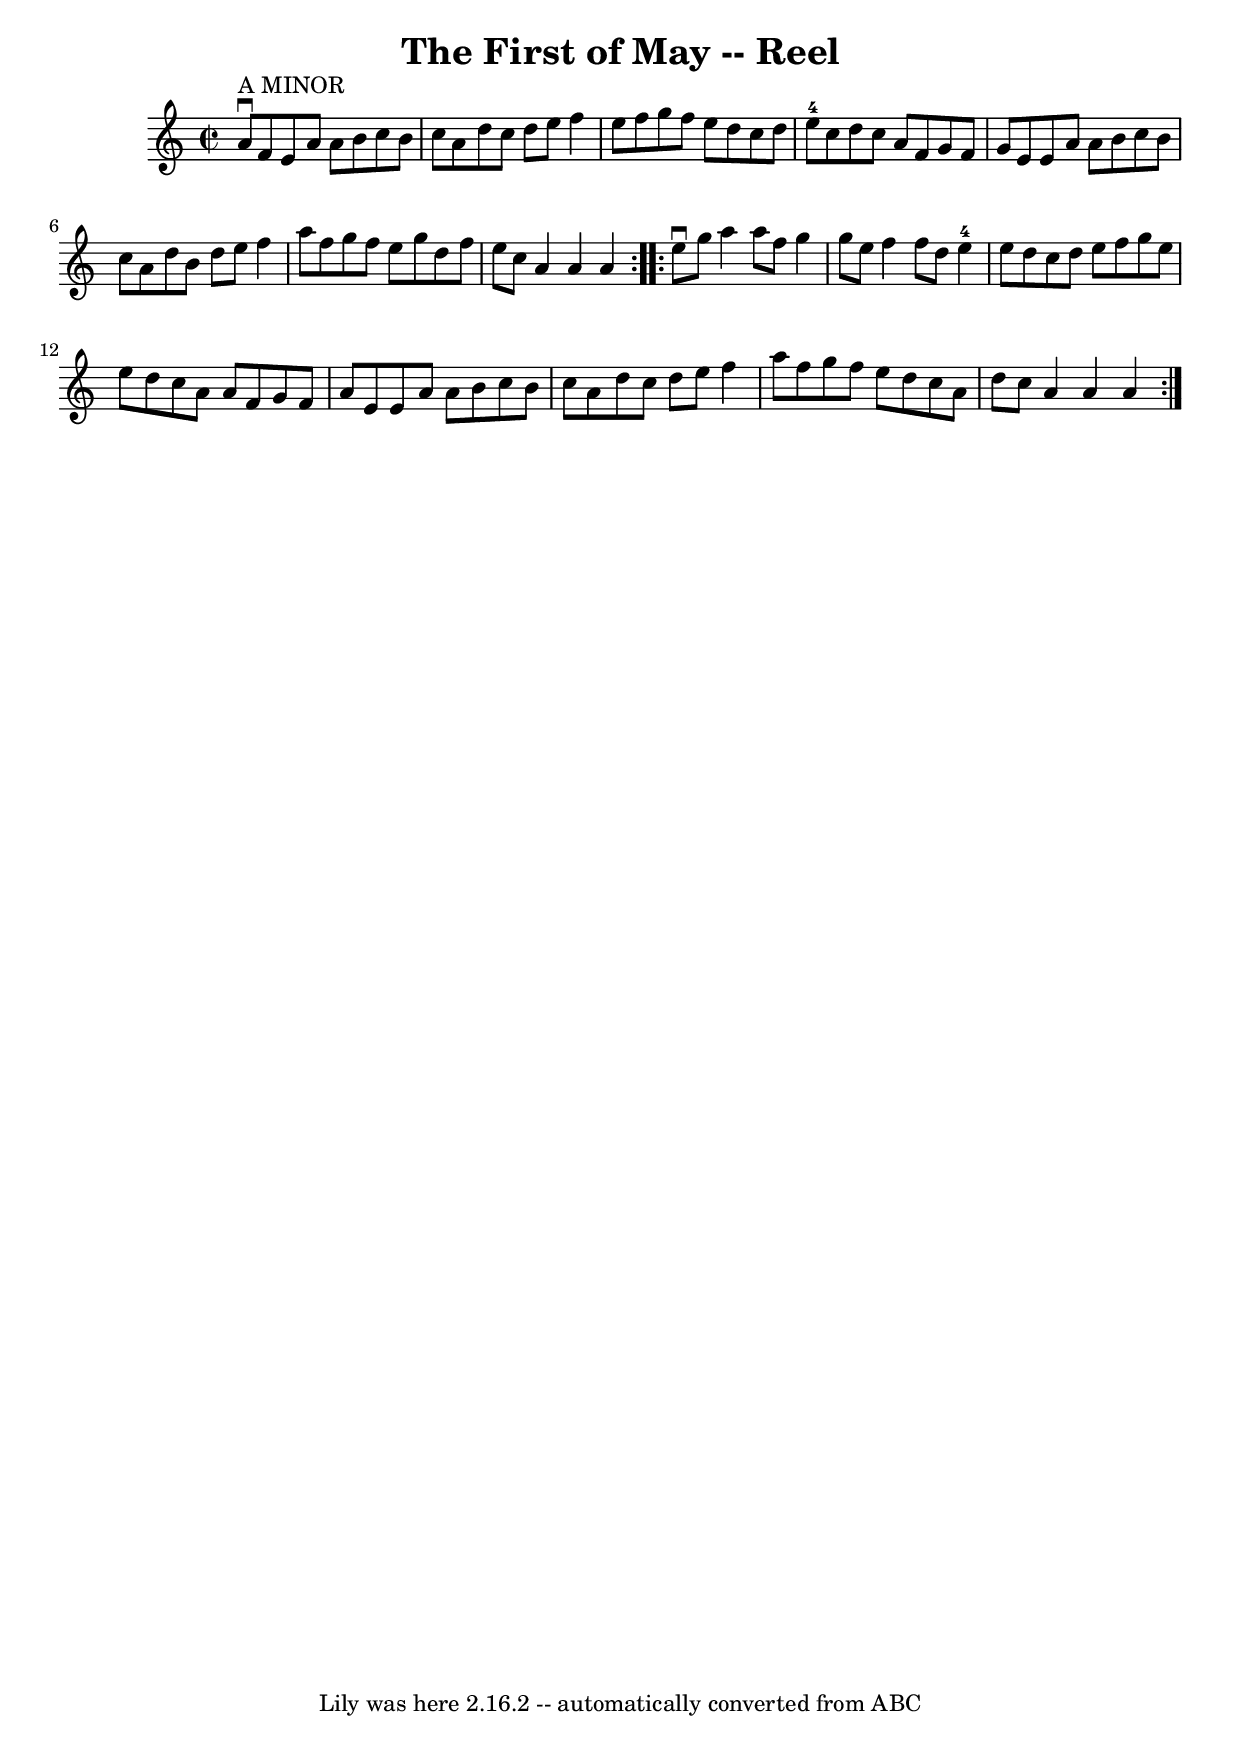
\version "2.16.2"
\include "Mammoth.ily"
\header {
  %% book = "Ryan's Mammoth Collection"
  crossRefNumber = "1"
  footnotes = "\\\\372"
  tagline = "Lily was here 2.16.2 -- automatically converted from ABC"
  title = "The First of May -- Reel"

}
voicedefault =  {



  \repeat volta 2 {

    \override Staff.TimeSignature #'style = #'C
    \time 2/2 
    \key a \minor
    a'8^"A MINOR"^\downbow f'8  |
    e'8    
    a'8 a'8 b'8 c''8 b'8 c''8 a'8    |
    d''8 c''8    
    d''8 e''8 f''4 e''8 f''8    |
    g''8 f''8 e''8 d''8 
    c''8 d''8 e''8-4 c''8    |
    d''8 c''8 a'8 f'8    
    g'8 f'8 g'8 e'8    |
    e'8 a'8 a'8 b'8 c''8    
    b'8 c''8 a'8    |
    d''8 b'8 d''8 e''8 f''4 a''8    
    f''8    |
    g''8 f''8 e''8 g''8 d''8 f''8 e''8 c''8  |
    a'4 a'4 a'4  
  }     
  \repeat volta 2 {
    e''8^\downbow   
    g''8  |
    a''4 a''8 f''8 g''4 g''8 e''8    |
    
    f''4 f''8 d''8 e''4-4 e''8 d''8    |
    c''8 d''8   
    e''8 f''8 g''8 e''8 e''8 d''8    |
    c''8 a'8 a'8  
    f'8 g'8 f'8 a'8 e'8    |
    e'8 a'8 a'8 b'8    
    c''8 b'8 c''8 a'8    |
    d''8 c''8 d''8 e''8 f''4   
    a''8 f''8    |
    g''8 f''8 e''8 d''8 c''8 a'8 d''8 
    c''8    |
    a'4 a'4 a'4    
  }   

}

\score{
  <<

    \context Staff="default"
    {
      \voicedefault 
      
    }

  >>
  \layout {
    
  }
  \midi {
  }

}
